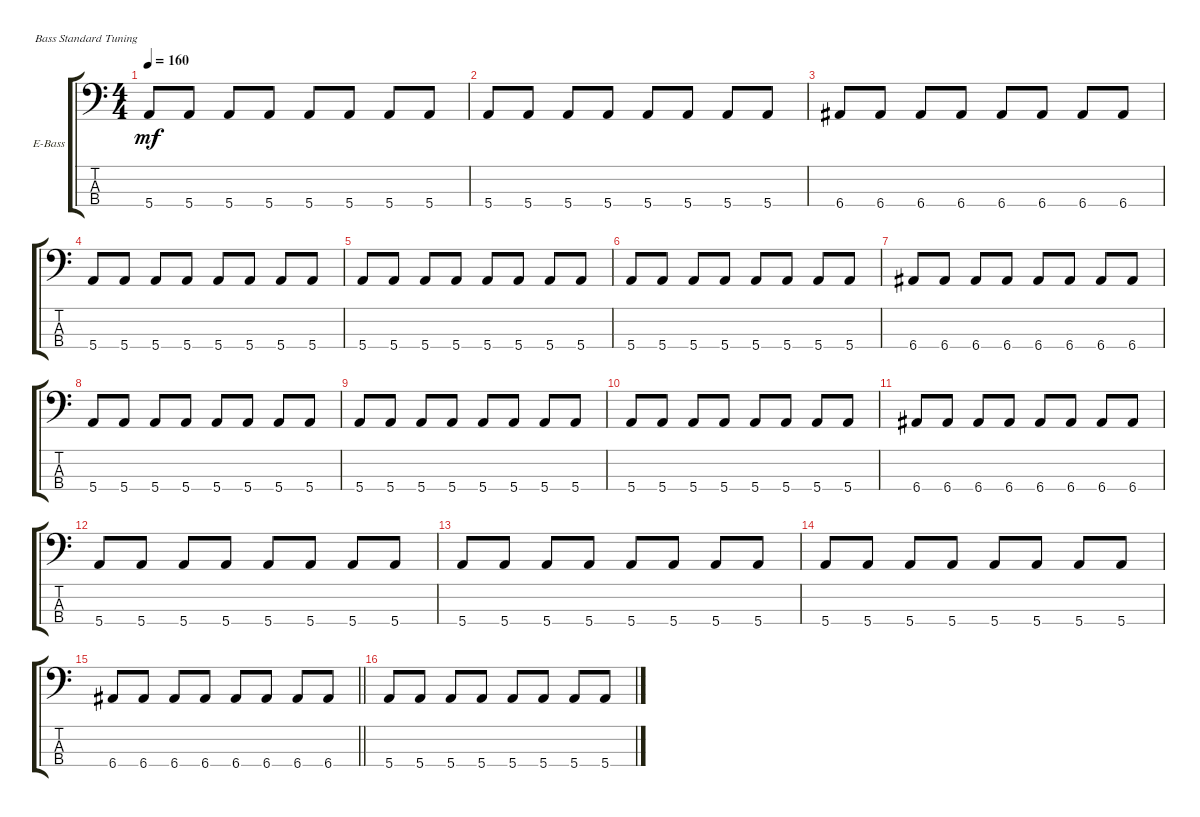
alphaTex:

\defaultSystemsLayout 4
\bracketExtendMode groupsimilarinstruments
\firstSystemTrackNameOrientation horizontal
\otherSystemsTrackNameOrientation horizontal
\track ("Electric Bass" "E-Bass") {instrument electricbassfinger}
\staff {score tabs}
\tuning (G2 D2 A1 E1)
\ts (4 4)
\tempo 160
\clef f4
\ks aminor
5.4.8{dy mf} 5.4.8 5.4.8 5.4.8 5.4.8 5.4.8 5.4.8 5.4.8 |
5.4.8 5.4.8 5.4.8 5.4.8 5.4.8 5.4.8 5.4.8 5.4.8 |
6.4.8 6.4.8 6.4.8 6.4.8 6.4.8 6.4.8 6.4.8 6.4.8 |
5.4.8 5.4.8 5.4.8 5.4.8 5.4.8 5.4.8 5.4.8 5.4.8 |
5.4.8 5.4.8 5.4.8 5.4.8 5.4.8 5.4.8 5.4.8 5.4.8 |
5.4.8 5.4.8 5.4.8 5.4.8 5.4.8 5.4.8 5.4.8 5.4.8 |
6.4.8 6.4.8 6.4.8 6.4.8 6.4.8 6.4.8 6.4.8 6.4.8 |
5.4.8 5.4.8 5.4.8 5.4.8 5.4.8 5.4.8 5.4.8 5.4.8 |
5.4.8 5.4.8 5.4.8 5.4.8 5.4.8 5.4.8 5.4.8 5.4.8 |
5.4.8 5.4.8 5.4.8 5.4.8 5.4.8 5.4.8 5.4.8 5.4.8 |
6.4.8 6.4.8 6.4.8 6.4.8 6.4.8 6.4.8 6.4.8 6.4.8 |
5.4.8 5.4.8 5.4.8 5.4.8 5.4.8 5.4.8 5.4.8 5.4.8 |
5.4.8 5.4.8 5.4.8 5.4.8 5.4.8 5.4.8 5.4.8 5.4.8 |
5.4.8 5.4.8 5.4.8 5.4.8 5.4.8 5.4.8 5.4.8 5.4.8 |
\barLineRight lightlight
6.4.8 6.4.8 6.4.8 6.4.8 6.4.8 6.4.8 6.4.8 6.4.8 |
5.4.8 5.4.8 5.4.8 5.4.8 5.4.8 5.4.8 5.4.8 5.4.8
